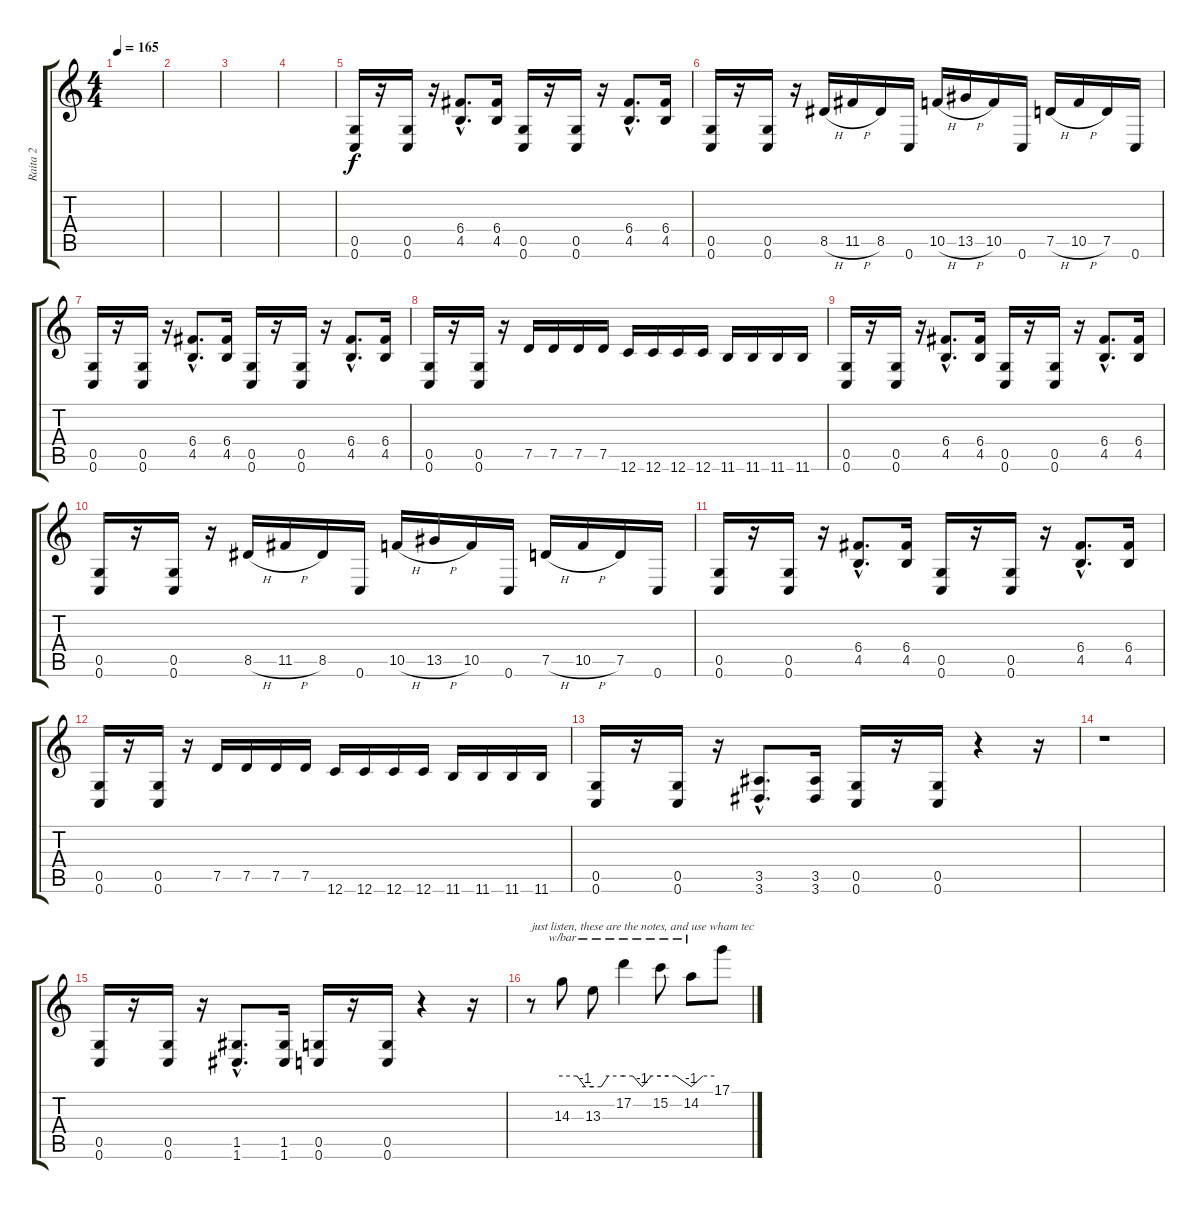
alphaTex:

\track ("Raita 2" "Raita 2") {instrument distortionguitar}
\staff {score tabs}
\tuning (D4 A3 F3 C3 G2 C2) {hide}
\ts (4 4)
\tempo 165
\clef g2
\ks c
|
|
|
|
(0.5 0.6).16 r.16 (0.5 0.6).16 r.16 (6.4{hac} 4.5{hac}).8{d} (6.4 4.5).16 (0.5 0.6).16 r.16 (0.5 0.6).16 r.16 (6.4{hac} 4.5{hac}).8{d} (6.4 4.5).16 |
(0.5 0.6).16 r.16 (0.5 0.6).16 r.16 8.5{h}.16 11.5{h}.16 8.5.16 0.6.16 10.5{h}.16 13.5{h}.16 10.5.16 0.6.16 7.5{h}.16 10.5{h}.16 7.5.16 0.6.16 |
(0.5 0.6).16 r.16 (0.5 0.6).16 r.16 (6.4{hac} 4.5{hac}).8{d} (6.4 4.5).16 (0.5 0.6).16 r.16 (0.5 0.6).16 r.16 (6.4{hac} 4.5{hac}).8{d} (6.4 4.5).16 |
(0.5 0.6).16 r.16 (0.5 0.6).16 r.16 7.5.16 7.5.16 7.5.16 7.5.16 12.6.16 12.6.16 12.6.16 12.6.16 11.6.16 11.6.16 11.6.16 11.6.16 |
(0.5 0.6).16 r.16 (0.5 0.6).16 r.16 (6.4{hac} 4.5{hac}).8{d} (6.4 4.5).16 (0.5 0.6).16 r.16 (0.5 0.6).16 r.16 (6.4{hac} 4.5{hac}).8{d} (6.4 4.5).16 |
(0.5 0.6).16 r.16 (0.5 0.6).16 r.16 8.5{h}.16 11.5{h}.16 8.5.16 0.6.16 10.5{h}.16 13.5{h}.16 10.5.16 0.6.16 7.5{h}.16 10.5{h}.16 7.5.16 0.6.16 |
(0.5 0.6).16 r.16 (0.5 0.6).16 r.16 (6.4{hac} 4.5{hac}).8{d} (6.4 4.5).16 (0.5 0.6).16 r.16 (0.5 0.6).16 r.16 (6.4{hac} 4.5{hac}).8{d} (6.4 4.5).16 |
(0.5 0.6).16 r.16 (0.5 0.6).16 r.16 7.5.16 7.5.16 7.5.16 7.5.16 12.6.16 12.6.16 12.6.16 12.6.16 11.6.16 11.6.16 11.6.16 11.6.16 |
(0.5 0.6).16 r.16 (0.5 0.6).16 r.16 (3.5{hac} 3.6{hac}).8{d} (3.5 3.6).16 (0.5 0.6).16 r.16 (0.5 0.6).16 r.4 r.16 |
r.1 |
(0.5 0.6).16 r.16 (0.5 0.6).16 r.16 (1.5{hac} 1.6{hac}).8{d} (1.5 1.6).16 (0.5 0.6).16 r.16 (0.5 0.6).16 r.4 r.16 |
r.8{txt "just listen, these are the notes, and use wham tec"} 14.3.8{tbe (custom default 0 0 29 0 45 -4 60 -4)} 13.3.8{tbe (custom default 0 -4 16 -4 30 0 60 0)} 17.2.4{tbe (custom default 0 0 15 0 30 -4 45 0 60 0)} 15.2.8{tbe (custom default 0 0 15 0 30 0 60 -4)} 14.2.8{tbe (custom default 0 -4 30 0 60 0)} 17.1.8
